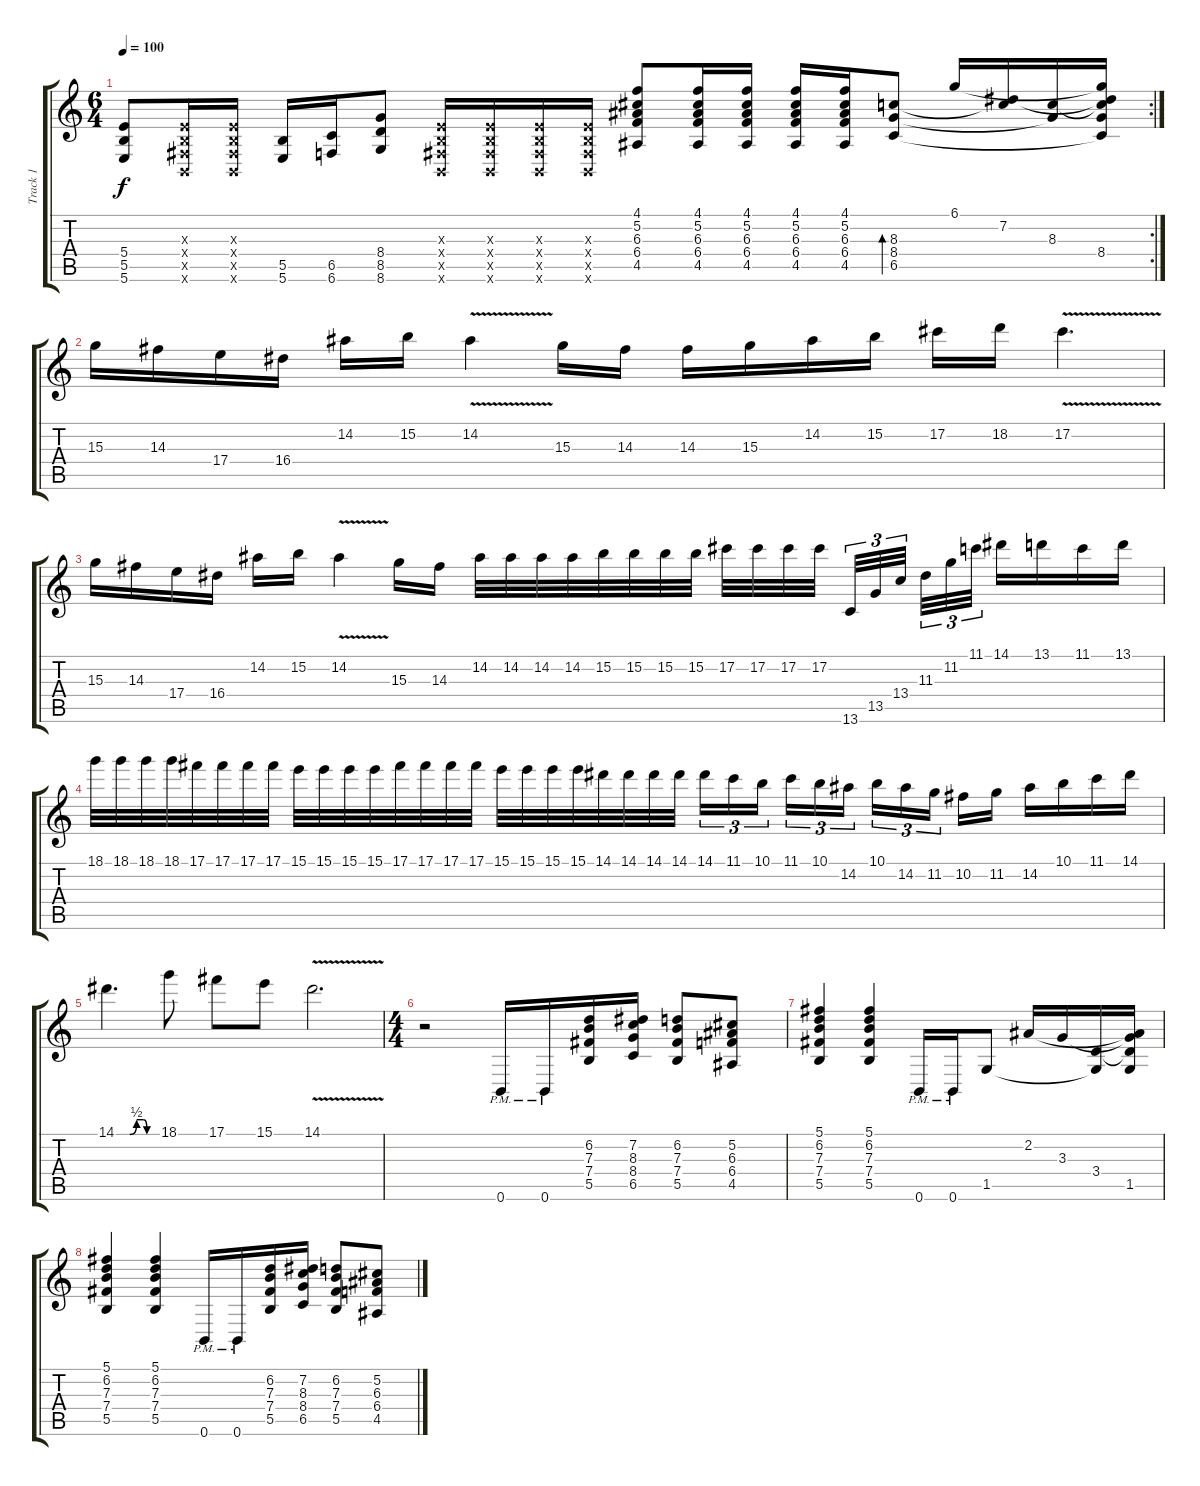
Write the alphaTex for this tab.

\track ("Track 1" "Track 1") {instrument overdrivenguitar}
\staff {score tabs}
\tuning (Db4 Ab3 E3 B2 Gb2 B1) {hide}
\rc 2
\ts (6 4)
\tempo 100
\clef g2
\ks c
(5.4 5.5 5.6).8{dy f} (0.3{x} 0.4{x} 0.5{x} 0.6{x}).16 (0.3{x} 0.4{x} 0.5{x} 0.6{x}).16 (5.5 5.6).16 (6.5 6.6).16 (8.4 8.5 8.6).8 (0.3{x} 0.4{x} 0.5{x} 0.6{x}).16 (0.3{x} 0.4{x} 0.5{x} 0.6{x}).16 (0.3{x} 0.4{x} 0.5{x} 0.6{x}).16 (0.3{x} 0.4{x} 0.5{x} 0.6{x}).16 (4.1 5.2 6.3 6.4 4.5).8 (4.1 5.2 6.3 6.4 4.5).16 (4.1 5.2 6.3 6.4 4.5).16 (4.1 5.2 6.3 6.4 4.5).16 (4.1 5.2 6.3 6.4 4.5).16 (8.3 8.4 6.5).8{bd 60} 6.1.16 (7.2 8.3{t}).16 (8.3 8.4{t}).16 (6.1{t} 7.2{t} 8.3{t} 8.4 6.5{t}).16 |
15.3.16 14.3.16 17.4.16 16.4.16 14.2.16 15.2.16 14.2{v}.4 15.3.16 14.3.16 14.3.16 15.3.16 14.2.16 15.2.16 17.2.16 18.2.16 17.2{v}.4{d} |
15.3.16 14.3.16 17.4.16 16.4.16 14.2.16 15.2.16 14.2{v}.4 15.3.16 14.3.16 14.2.32 14.2.32 14.2.32 14.2.32 15.2.32 15.2.32 15.2.32 15.2.32 17.2.32 17.2.32 17.2.32 17.2.32{beam splitsecondary} 13.6.32{tu (3 2)} 13.5.32{tu (3 2)} 13.4.32{tu (3 2) beam splitsecondary} 11.3.32{tu (3 2)} 11.2.32{tu (3 2)} 11.1.32{tu (3 2) beam splitsecondary} 14.1.16 13.1.16 11.1.16 13.1.16 |
18.1.32 18.1.32 18.1.32 18.1.32 17.1.32 17.1.32 17.1.32 17.1.32 15.1.32 15.1.32 15.1.32 15.1.32 17.1.32 17.1.32 17.1.32 17.1.32 15.1.32 15.1.32 15.1.32 15.1.32 14.1.32 14.1.32 14.1.32 14.1.32 14.1.16{tu (3 2)} 11.1.16{tu (3 2)} 10.1.16{tu (3 2) beam splitsecondary} 11.1.16{tu (3 2)} 10.1.16{tu (3 2)} 14.2.16{tu (3 2) beam splitsecondary} 10.1.16{tu (3 2)} 14.2.16{tu (3 2)} 11.2.16{tu (3 2) beam splitsecondary} 10.2.16 11.2.16 14.2.16 10.1.16 11.1.16 14.1.16 |
14.1{be (custom 0 0 20 0 30 2 40 2 45 0 60 0)}.4{d} 18.1.8 17.1.8 15.1.8 14.1{v}.2{d} |
\ts (4 4)
r.2 0.6{pm}.16 0.6{pm}.16 (6.2 7.3 7.4 5.5).16 (7.2 8.3 8.4 6.5).16 (6.2 7.3 7.4 5.5).8 (5.2 6.3 6.4 4.5).8 |
(5.1 6.2 7.3 7.4 5.5).4 (5.1 6.2 7.3 7.4 5.5).4 0.6{pm}.16 0.6{pm}.16 1.5.8 2.2.16 3.3.16 (3.4 1.5{t}).16 (2.2{t} 3.3{t} 3.4{t} 1.5).16 |
(5.1 6.2 7.3 7.4 5.5).4 (5.1 6.2 7.3 7.4 5.5).4 0.6{pm}.16 0.6{pm}.16 (6.2 7.3 7.4 5.5).16 (7.2 8.3 8.4 6.5).16 (6.2 7.3 7.4 5.5).8 (5.2 6.3 6.4 4.5).8
